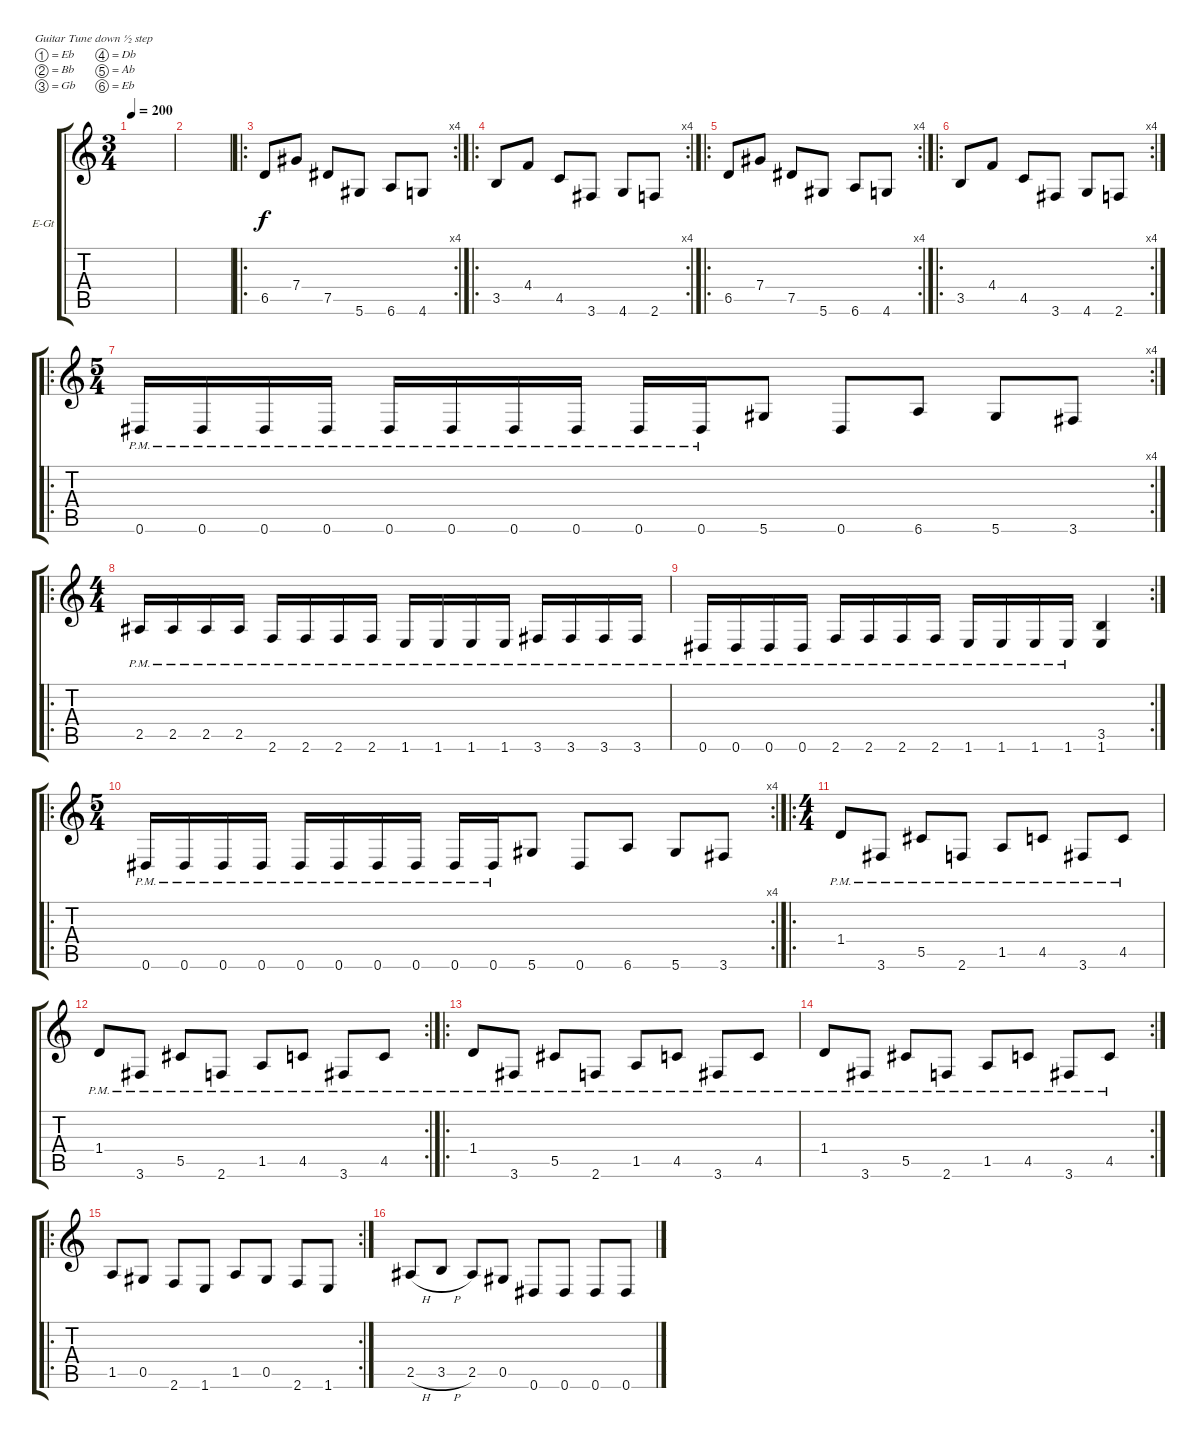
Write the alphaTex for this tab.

\defaultSystemsLayout 4
\bracketExtendMode groupsimilarinstruments
\firstSystemTrackNameOrientation horizontal
\otherSystemsTrackNameOrientation horizontal
\track ("Chris Barns n Noble" "E-Gt") {instrument distortionguitar}
\staff {score tabs}
\tuning (Eb4 Bb3 Gb3 Db3 Ab2 Eb2)
\ts (3 4)
\tempo 200
\clef g2
\ks c
|
|
\ro
\rc 4
6.5.8 7.4.8 7.5.8 5.6.8 6.6.8 4.6.8 |
\ro
\rc 4
3.5.8 4.4.8 4.5.8 3.6.8 4.6.8 2.6.8 |
\ro
\rc 4
6.5.8 7.4.8 7.5.8 5.6.8 6.6.8 4.6.8 |
\ro
\rc 4
3.5.8 4.4.8 4.5.8 3.6.8 4.6.8 2.6.8 |
\ro
\rc 4
\ts (5 4)
0.6{pm}.16 0.6{pm}.16 0.6{pm}.16 0.6{pm}.16 0.6{pm}.16 0.6{pm}.16 0.6{pm}.16 0.6{pm}.16 0.6{pm}.16 0.6{pm}.16 5.6.8 0.6.8 6.6.8 5.6.8 3.6.8 |
\ro
\ts (4 4)
2.5{pm}.16 2.5{pm}.16 2.5{pm}.16 2.5{pm}.16 2.6{pm}.16 2.6{pm}.16 2.6{pm}.16 2.6{pm}.16 1.6{pm}.16 1.6{pm}.16 1.6{pm}.16 1.6{pm}.16 3.6{pm}.16 3.6{pm}.16 3.6{pm}.16 3.6{pm}.16 |
\rc 2
0.6{pm}.16 0.6{pm}.16 0.6{pm}.16 0.6{pm}.16 2.6{pm}.16 2.6{pm}.16 2.6{pm}.16 2.6{pm}.16 1.6{pm}.16 1.6{pm}.16 1.6{pm}.16 1.6{pm}.16 (3.5 1.6).4 |
\ro
\rc 4
\ts (5 4)
0.6{pm}.16 0.6{pm}.16 0.6{pm}.16 0.6{pm}.16 0.6{pm}.16 0.6{pm}.16 0.6{pm}.16 0.6{pm}.16 0.6{pm}.16 0.6{pm}.16 5.6.8 0.6.8 6.6.8 5.6.8 3.6.8 |
\ro
\ts (4 4)
1.4{pm}.8 3.6{pm}.8 5.5{pm}.8 2.6{pm}.8 1.5{pm}.8 4.5{pm}.8 3.6{pm}.8 4.5{pm}.8 |
\rc 2
1.4{pm}.8 3.6{pm}.8 5.5{pm}.8 2.6{pm}.8 1.5{pm}.8 4.5{pm}.8 3.6{pm}.8 4.5{pm}.8 |
\ro
1.4{pm}.8 3.6{pm}.8 5.5{pm}.8 2.6{pm}.8 1.5{pm}.8 4.5{pm}.8 3.6{pm}.8 4.5{pm}.8 |
\rc 2
1.4{pm}.8 3.6{pm}.8 5.5{pm}.8 2.6{pm}.8 1.5{pm}.8 4.5{pm}.8 3.6{pm}.8 4.5{pm}.8 |
\ro
\rc 2
1.5.8 0.5.8 2.6.8 1.6.8 1.5.8 0.5.8 2.6.8 1.6.8 |
2.5{h}.8 3.5{h}.8 2.5.8 0.5.8 0.6.8 0.6.8 0.6.8 0.6.8
